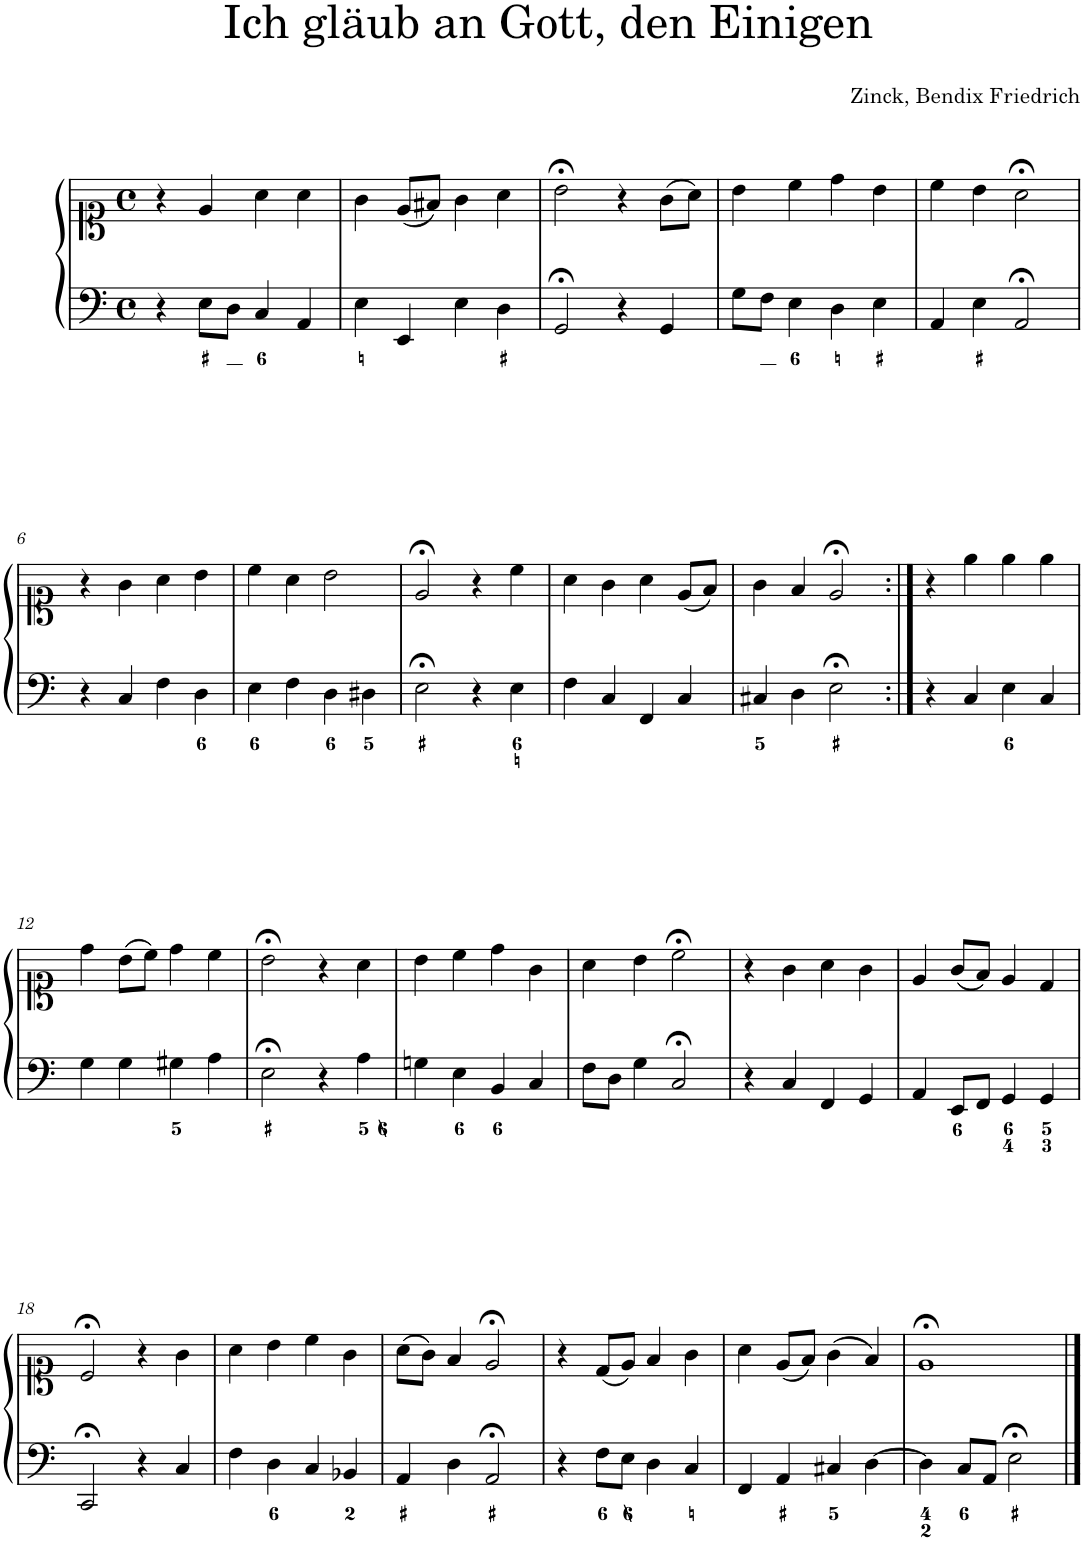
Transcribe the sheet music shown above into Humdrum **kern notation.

**kern	**kern
*part1	*part1
*staff2	*staff1
*I"Piano	*
*I'Pno.	*
*clefF4	*clefC1
*k[]	*k[]
*M4/4	*M4/4
*met(c)	*met(c)
=1	=1
4r	4r
8E\L	4e/
8D\J	.
4C/	4a\
4AA/	4a\
=2	=2
4E\	4g\
4EE/	(8e/L
.	8f#X/J)
4E\	4g\
4D\	4a\
=3	=3
2GG;</	2b;<\
4r	4r
4GG/	(8g\L
.	8a\J)
=4	=4
8G\L	4b\
8F\J	.
4E\	4cc\
4D\	4dd\
4E\	4b\
=5	=5
4AA/	4cc\
4E\	4b\
2AA;</	2a;<\
!!LO:LB:g=z
=6	=6
4r	4r
4C/	4g\
4F\	4a\
4D\	4b\
=7	=7
4E\	4cc\
4F\	4a\
4D\	2b\
4D#X\	.
=8	=8
2E;<\	2e;</
4r	4r
4E\	4cc\
=9	=9
4F\	4a\
4C/	4g\
4FF/	4a\
4C/	(8e/L
.	8f/J)
=10	=10
4C#X/	4g\
4D\	4f/
2E;<\	2e;</
=11:|!	=11:|!
4r	4r
4C/	4ee\
4E\	4ee\
4C/	4ee\
!!LO:LB:g=z
=12	=12
4G\	4dd\
4G\	(8b\L
.	8cc\J)
4G#X\	4dd\
4A\	4cc\
=13	=13
2E;<\	2b;<\
4r	4r
4A\	4a\
=14	=14
4Gn\	4b\
4E\	4cc\
4BB/	4dd\
4C/	4g\
=15	=15
8F\L	4a\
8D\J	.
4G\	4b\
2C;</	2cc;<\
=16	=16
4r	4r
4C/	4g\
4FF/	4a\
4GG/	4g\
=17	=17
4AA/	4e/
8EE/L	(8g/L
8FF/J	8f/J)
4GG/	4e/
4GG/	4d/
!!LO:LB:g=z
=18	=18
2CC;</	2c;</
4r	4r
4C/	4g\
=19	=19
4F\	4a\
4D\	4b\
4C/	4cc\
4BB-X/	4g\
=20	=20
4AA/	(8a\L
.	8g\J)
4D\	4f/
2AA;</	2e;</
=21	=21
4r	4r
8F\L	(8d/L
8E\J	8e/J)
4D\	4f/
4C/	4g\
=22	=22
4FF/	4a\
4AA/	(8e/L
.	8f/J)
4C#X/	(4g\
[4D\	4f/)
=23	=23
4D\]	1e;<
8C/L	.
8AA/J	.
2E;<\	.
==	==
*-	*-
